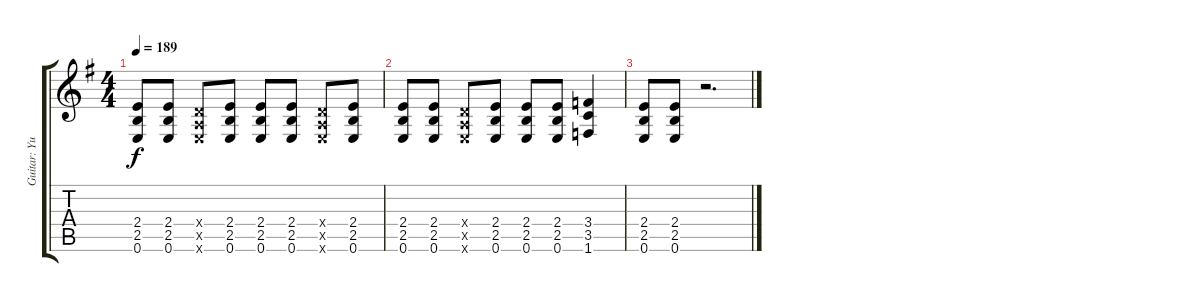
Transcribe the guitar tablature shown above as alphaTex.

\track ("Guitar: Yui Hirasawa" "Guitar: Yu") {instrument overdrivenguitar}
\staff {score tabs}
\tuning (E4 B3 G3 D3 A2 E2) {hide}
\ts (4 4)
\tempo 189
\clef g2
\ks g
(2.4 2.5 0.6).8{dy f} (2.4 2.5 0.6).8 (0.4{x} 0.5{x} 0.6{x}).8 (2.4 2.5 0.6).8 (2.4 2.5 0.6).8 (2.4 2.5 0.6).8 (0.4{x} 0.5{x} 0.6{x}).8 (2.4 2.5 0.6).8 |
(2.4 2.5 0.6).8 (2.4 2.5 0.6).8 (0.4{x} 0.5{x} 0.6{x}).8 (2.4 2.5 0.6).8 (2.4 2.5 0.6).8 (2.4 2.5 0.6).8 (3.4 3.5 1.6).4 |
(2.4 2.5 0.6).8 (2.4 2.5 0.6).8 r.2{d}
